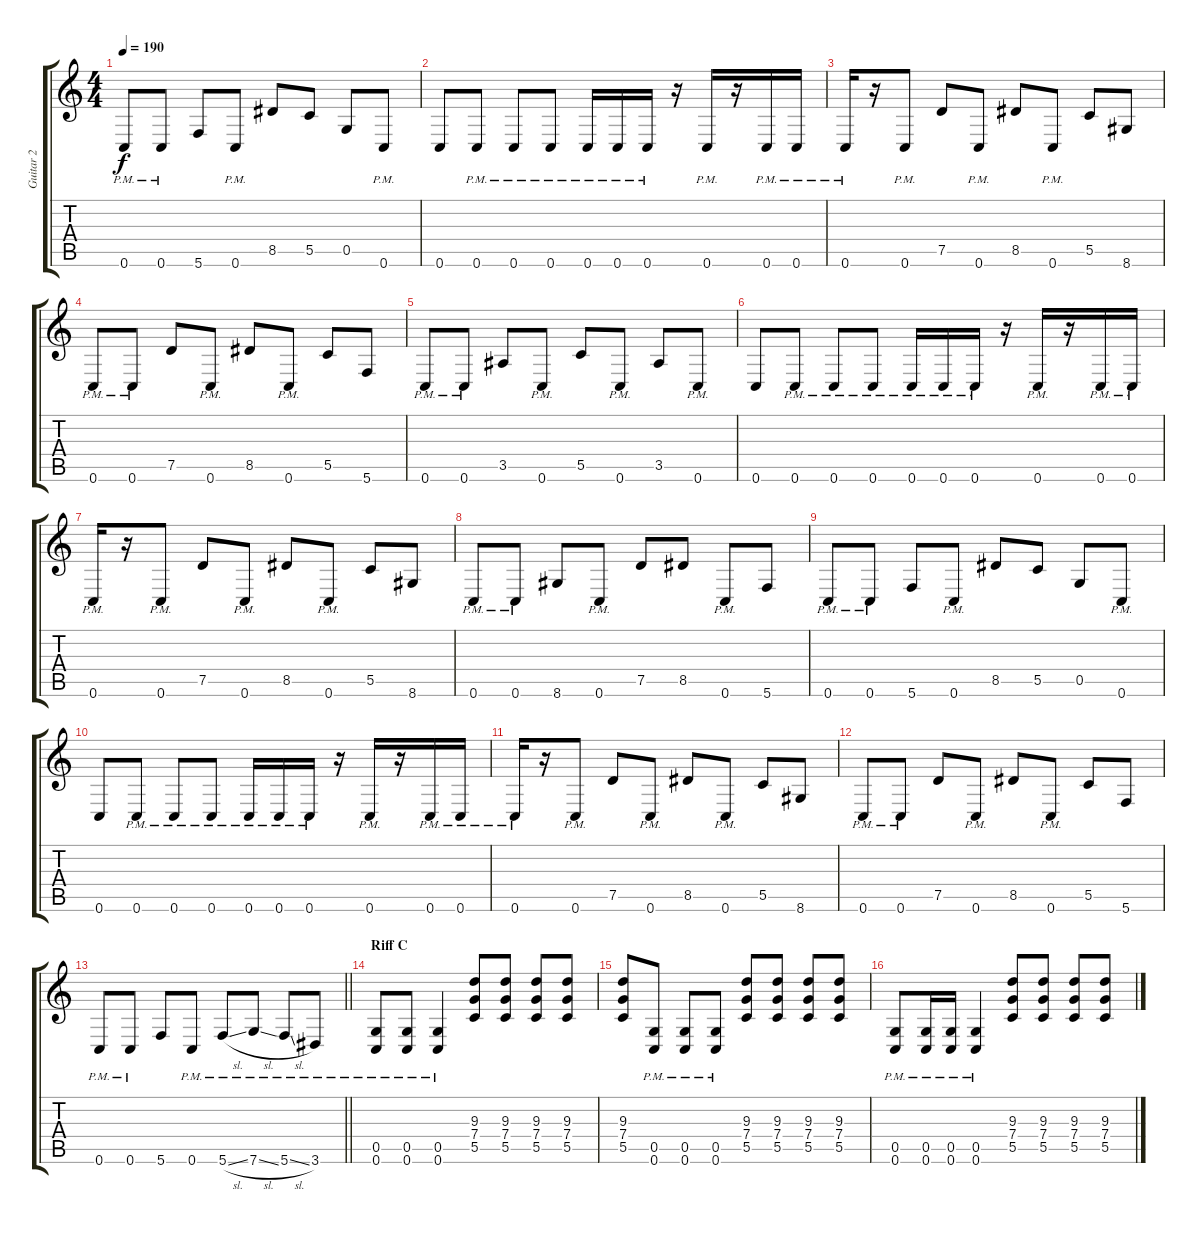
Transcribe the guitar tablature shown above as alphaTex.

\track ("Guitar 2" "Guitar 2") {instrument distortionguitar}
\staff {score tabs}
\tuning (D4 A3 F3 C3 G2 C2) {hide}
\ts (4 4)
\tempo 190
\clef g2
\ks c
0.6{pm}.8{dy f} 0.6{pm}.8 5.6.8 0.6{pm}.8 8.5.8 5.5.8 0.5.8 0.6{pm}.8 |
0.6.8 0.6{pm}.8 0.6{pm}.8 0.6{pm}.8 0.6{pm}.16 0.6{pm}.16 0.6{pm}.16 r.16 0.6{pm}.16 r.16 0.6{pm}.16 0.6{pm}.16 |
0.6{pm}.16 r.16 0.6{pm}.8 7.5.8 0.6{pm}.8 8.5.8 0.6{pm}.8 5.5.8 8.6.8 |
0.6{pm}.8 0.6{pm}.8 7.5.8 0.6{pm}.8 8.5.8 0.6{pm}.8 5.5.8 5.6.8 |
0.6{pm}.8 0.6{pm}.8 3.5.8 0.6{pm}.8 5.5.8 0.6{pm}.8 3.5.8 0.6{pm}.8 |
0.6.8 0.6{pm}.8 0.6{pm}.8 0.6{pm}.8 0.6{pm}.16 0.6{pm}.16 0.6{pm}.16 r.16 0.6{pm}.16 r.16 0.6{pm}.16 0.6{pm}.16 |
0.6{pm}.16 r.16 0.6{pm}.8 7.5.8 0.6{pm}.8 8.5.8 0.6{pm}.8 5.5.8 8.6.8 |
0.6{pm}.8 0.6{pm}.8 8.6.8 0.6{pm}.8 7.5.8 8.5.8 0.6{pm}.8 5.6.8 |
0.6{pm}.8 0.6{pm}.8 5.6.8 0.6{pm}.8 8.5.8 5.5.8 0.5.8 0.6{pm}.8 |
0.6.8 0.6{pm}.8 0.6{pm}.8 0.6{pm}.8 0.6{pm}.16 0.6{pm}.16 0.6{pm}.16 r.16 0.6{pm}.16 r.16 0.6{pm}.16 0.6{pm}.16 |
0.6{pm}.16 r.16 0.6{pm}.8 7.5.8 0.6{pm}.8 8.5.8 0.6{pm}.8 5.5.8 8.6.8 |
0.6{pm}.8 0.6{pm}.8 7.5.8 0.6{pm}.8 8.5.8 0.6{pm}.8 5.5.8 5.6.8 |
\barLineRight lightlight
0.6{pm}.8 0.6{pm}.8 5.6.8 0.6{pm}.8 5.6{sl pm}.8 7.6{sl pm}.8 5.6{sl pm}.8 3.6{pm}.8 |
\section ("" "Riff C")
(0.5{pm} 0.6{pm}).8 (0.5{pm} 0.6{pm}).8 (0.5{pm} 0.6{pm}).4 (9.3 7.4 5.5).8 (9.3 7.4 5.5).8 (9.3 7.4 5.5).8 (9.3 7.4 5.5).8 |
(9.3 7.4 5.5).8 (0.5{pm} 0.6{pm}).8 (0.5{pm} 0.6{pm}).8 (0.5{pm} 0.6{pm}).8 (9.3 7.4 5.5).8 (9.3 7.4 5.5).8 (9.3 7.4 5.5).8 (9.3 7.4 5.5).8 |
(0.5{pm} 0.6{pm}).8 (0.5{pm} 0.6{pm}).16 (0.5{pm} 0.6{pm}).16 (0.5{pm} 0.6{pm}).4 (9.3 7.4 5.5).8 (9.3 7.4 5.5).8 (9.3 7.4 5.5).8 (9.3 7.4 5.5).8
